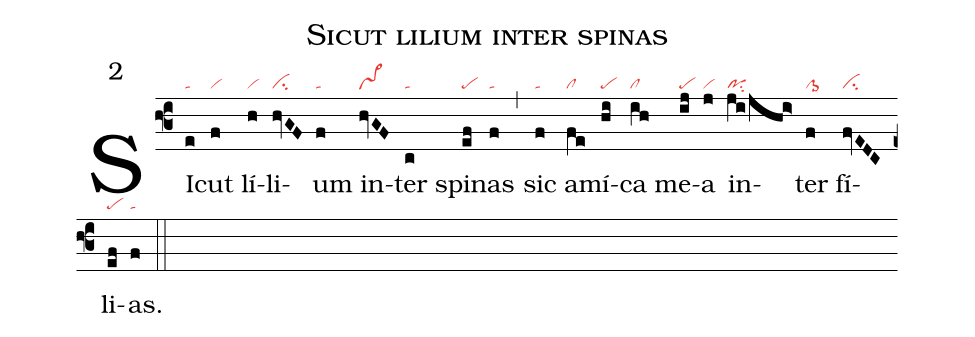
name:Sicut lilium inter spinas;
mode:2;
nabc-lines:1;
%%
(f3)
SI(e|ta)cut(f|vi) lí(h|vi)li(hvGF|ci)um(f|ta) in(hvGF|vs>)ter(c|ta) spi(ef|pe)nas(f|ta) (,)
sic(f|ta) a(fe|cl)mí(hi|pe)ca(ih|cl) me(ij|pe)a(j|vi) in(ji/jhi>|posu2)ter(f|cl>1) fí(fvEDC|ci)li(ef|pe)as.(f|ta) (::)
